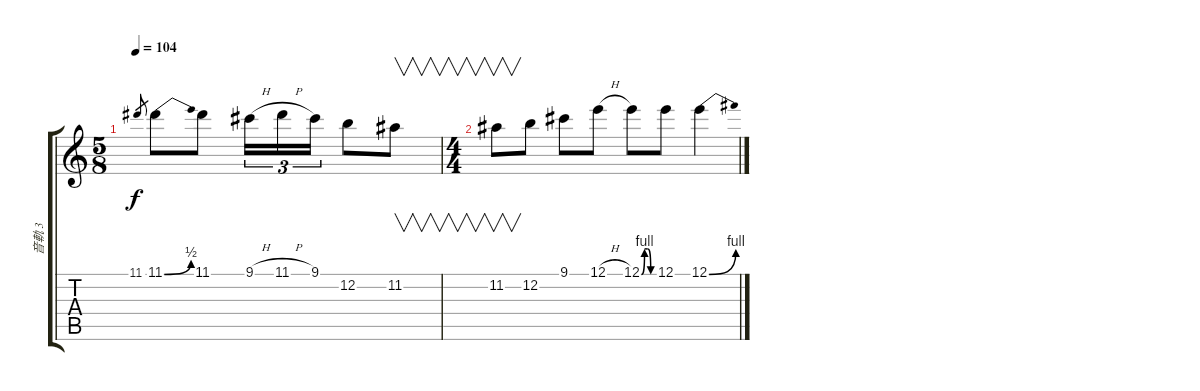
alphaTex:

\track ("音軌 3" "音軌 3") {instrument distortionguitar}
\staff {score tabs}
\tuning (E4 B3 G3 D3 A2 E2) {hide}
\ts (5 8)
\tempo 104
\clef g2
\ks c
11.1.8{gr dy f} 11.1{be (bend 0 0 60 2)}.8 11.1.8 9.1{h}.16{tu (3 2)} 11.1{h}.16{tu (3 2)} 9.1.16{tu (3 2)} 12.2.8 11.2.8{v} |
\ts (4 4)
11.2.8{v} 12.2.8 9.1.8 12.1{h}.8 12.1{be (custom 0 0 15 4 30 4 45 0 60 0)}.8 12.1.8 12.1{be (bend 0 0 60 4)}.4
